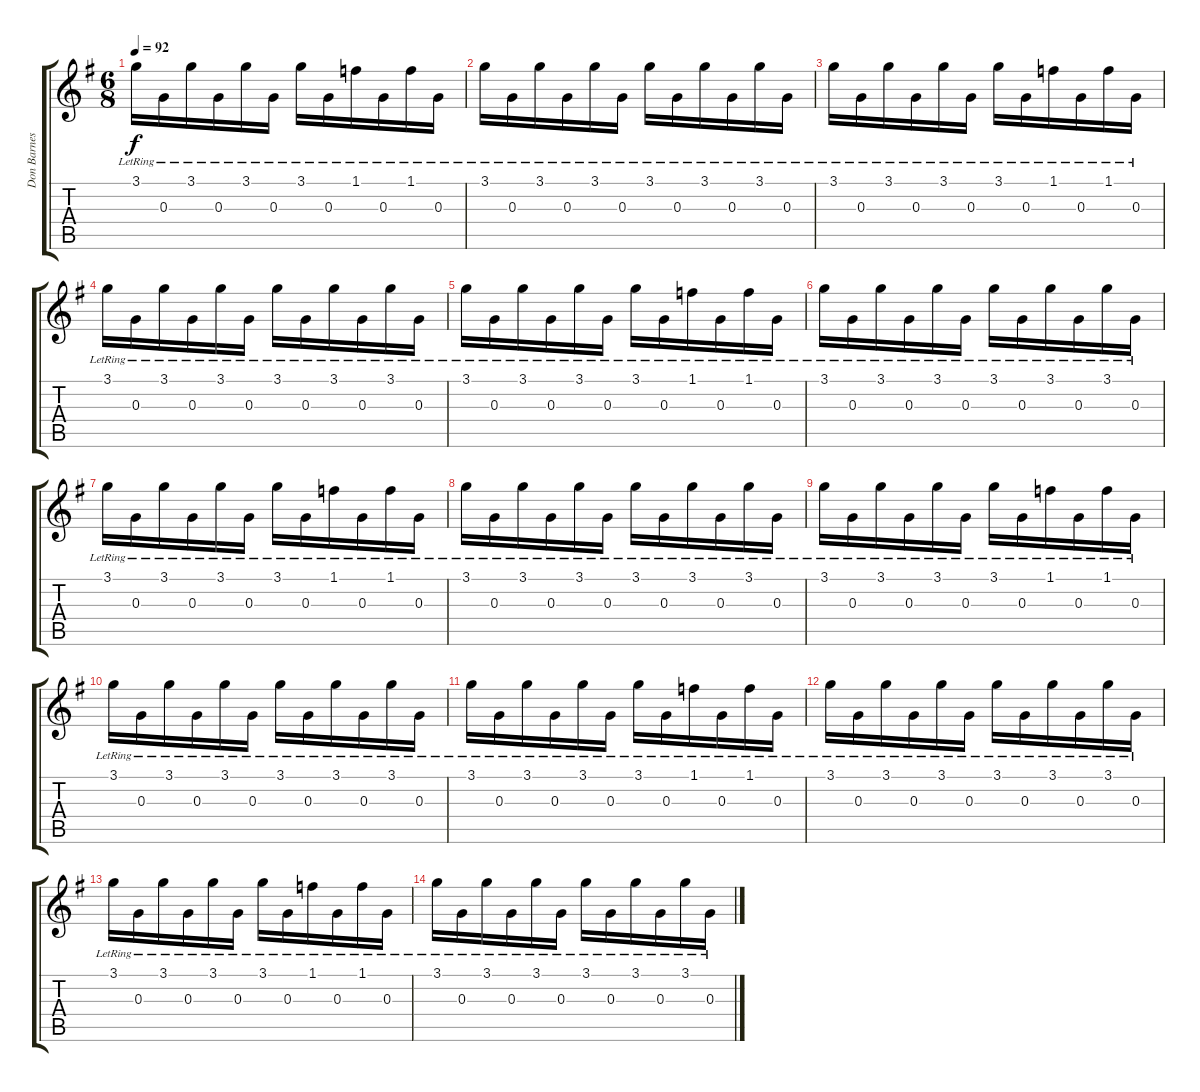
\track ("Don Barnes Guitar" "Don Barnes") {instrument overdrivenguitar}
\staff {score tabs}
\tuning (E4 B3 G3 D3 A2 E2) {hide}
\ts (6 8)
\tempo 92
\clef g2
\ks g
3.1{lr}.16{dy f} 0.3{lr}.16 3.1{lr}.16 0.3{lr}.16 3.1{lr}.16 0.3{lr}.16 3.1{lr}.16 0.3{lr}.16 1.1{lr}.16 0.3{lr}.16 1.1{lr}.16 0.3{lr}.16 |
3.1{lr}.16 0.3{lr}.16 3.1{lr}.16 0.3{lr}.16 3.1{lr}.16 0.3{lr}.16 3.1{lr}.16 0.3{lr}.16 3.1{lr}.16 0.3{lr}.16 3.1{lr}.16 0.3{lr}.16 |
3.1{lr}.16 0.3{lr}.16 3.1{lr}.16 0.3{lr}.16 3.1{lr}.16 0.3{lr}.16 3.1{lr}.16 0.3{lr}.16 1.1{lr}.16 0.3{lr}.16 1.1{lr}.16 0.3{lr}.16 |
3.1{lr}.16 0.3{lr}.16 3.1{lr}.16 0.3{lr}.16 3.1{lr}.16 0.3{lr}.16 3.1{lr}.16 0.3{lr}.16 3.1{lr}.16 0.3{lr}.16 3.1{lr}.16 0.3{lr}.16 |
3.1{lr}.16 0.3{lr}.16 3.1{lr}.16 0.3{lr}.16 3.1{lr}.16 0.3{lr}.16 3.1{lr}.16 0.3{lr}.16 1.1{lr}.16 0.3{lr}.16 1.1{lr}.16 0.3{lr}.16 |
3.1{lr}.16 0.3{lr}.16 3.1{lr}.16 0.3{lr}.16 3.1{lr}.16 0.3{lr}.16 3.1{lr}.16 0.3{lr}.16 3.1{lr}.16 0.3{lr}.16 3.1{lr}.16 0.3{lr}.16 |
3.1{lr}.16 0.3{lr}.16 3.1{lr}.16 0.3{lr}.16 3.1{lr}.16 0.3{lr}.16 3.1{lr}.16 0.3{lr}.16 1.1{lr}.16 0.3{lr}.16 1.1{lr}.16 0.3{lr}.16 |
3.1{lr}.16 0.3{lr}.16 3.1{lr}.16 0.3{lr}.16 3.1{lr}.16 0.3{lr}.16 3.1{lr}.16 0.3{lr}.16 3.1{lr}.16 0.3{lr}.16 3.1{lr}.16 0.3{lr}.16 |
3.1{lr}.16 0.3{lr}.16 3.1{lr}.16 0.3{lr}.16 3.1{lr}.16 0.3{lr}.16 3.1{lr}.16 0.3{lr}.16 1.1{lr}.16 0.3{lr}.16 1.1{lr}.16 0.3{lr}.16 |
3.1{lr}.16 0.3{lr}.16 3.1{lr}.16 0.3{lr}.16 3.1{lr}.16 0.3{lr}.16 3.1{lr}.16 0.3{lr}.16 3.1{lr}.16 0.3{lr}.16 3.1{lr}.16 0.3{lr}.16 |
3.1{lr}.16 0.3{lr}.16 3.1{lr}.16 0.3{lr}.16 3.1{lr}.16 0.3{lr}.16 3.1{lr}.16 0.3{lr}.16 1.1{lr}.16 0.3{lr}.16 1.1{lr}.16 0.3{lr}.16 |
3.1{lr}.16 0.3{lr}.16 3.1{lr}.16 0.3{lr}.16 3.1{lr}.16 0.3{lr}.16 3.1{lr}.16 0.3{lr}.16 3.1{lr}.16 0.3{lr}.16 3.1{lr}.16 0.3{lr}.16 |
3.1{lr}.16 0.3{lr}.16 3.1{lr}.16 0.3{lr}.16 3.1{lr}.16 0.3{lr}.16 3.1{lr}.16 0.3{lr}.16 1.1{lr}.16 0.3{lr}.16 1.1{lr}.16 0.3{lr}.16 |
3.1{lr}.16 0.3{lr}.16 3.1{lr}.16 0.3{lr}.16 3.1{lr}.16 0.3{lr}.16 3.1{lr}.16 0.3{lr}.16 3.1{lr}.16 0.3{lr}.16 3.1{lr}.16 0.3{lr}.16
